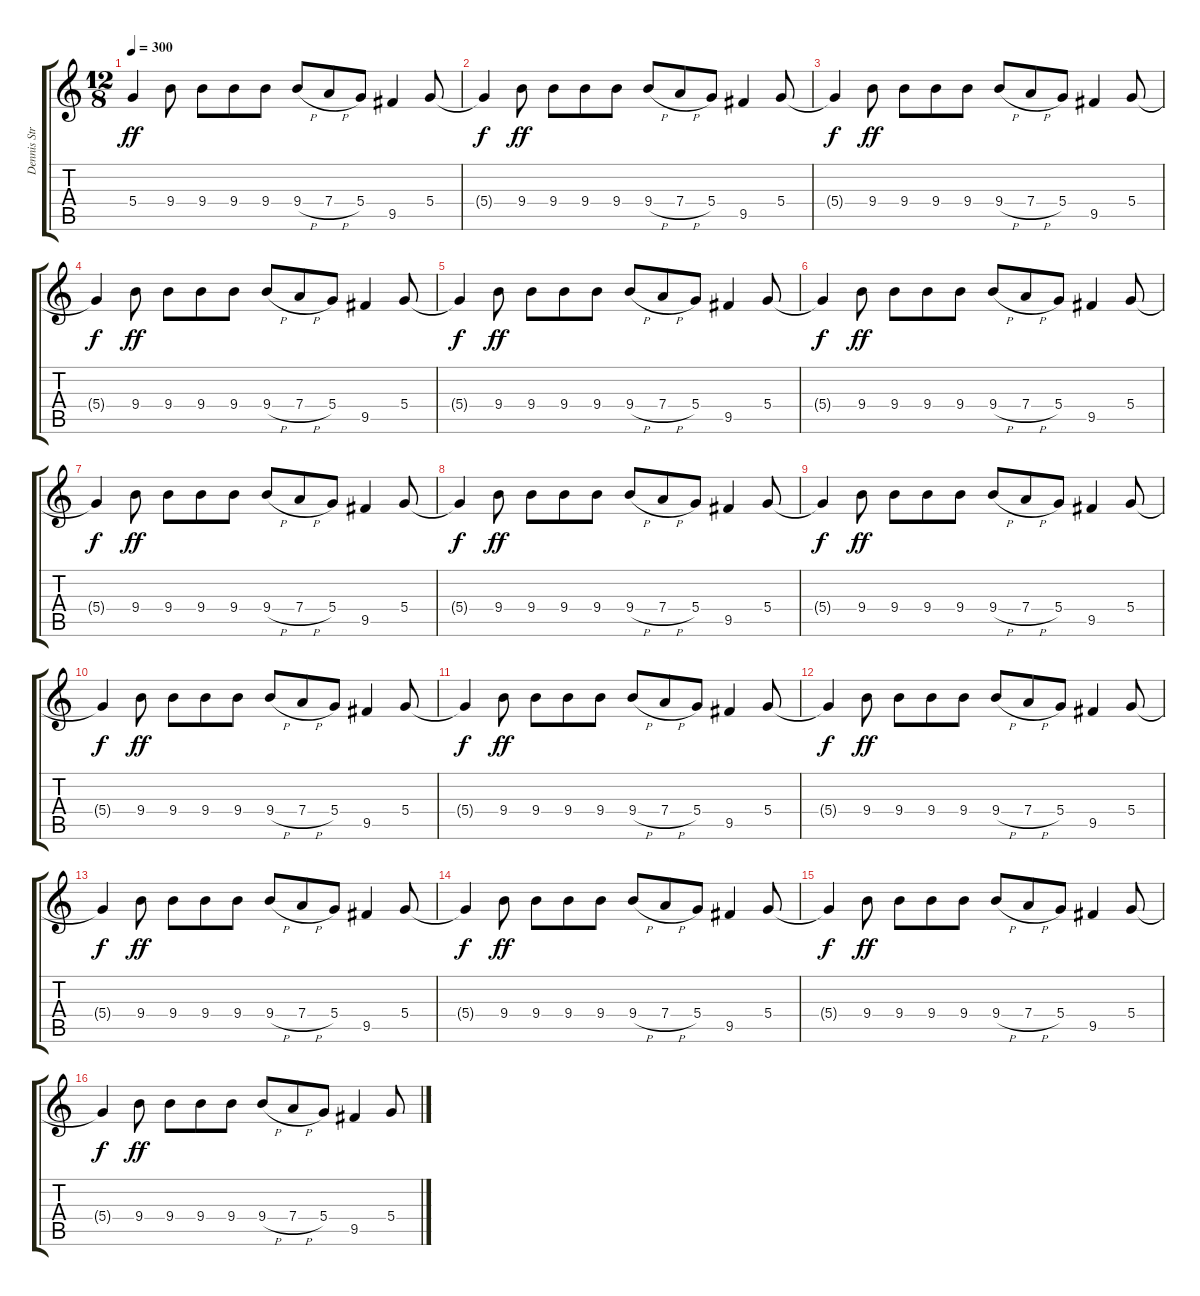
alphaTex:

\track ("Dennis Stratton" "Dennis Str") {instrument overdrivenguitar}
\staff {score tabs}
\tuning (E4 B3 G3 D3 A2 E2) {hide}
\ts (12 8)
\tempo 300
\clef g2
\ks c
5.4.4{dy ff} 9.4.8 9.4.8 9.4.8 9.4.8 9.4{h}.8 7.4{h}.8 5.4.8 9.5.4 5.4.8 |
5.4{t}.4{dy f} 9.4.8{dy ff} 9.4.8 9.4.8 9.4.8 9.4{h}.8 7.4{h}.8 5.4.8 9.5.4 5.4.8 |
5.4{t}.4{dy f} 9.4.8{dy ff} 9.4.8 9.4.8 9.4.8 9.4{h}.8 7.4{h}.8 5.4.8 9.5.4 5.4.8 |
5.4{t}.4{dy f} 9.4.8{dy ff} 9.4.8 9.4.8 9.4.8 9.4{h}.8 7.4{h}.8 5.4.8 9.5.4 5.4.8 |
5.4{t}.4{dy f} 9.4.8{dy ff} 9.4.8 9.4.8 9.4.8 9.4{h}.8 7.4{h}.8 5.4.8 9.5.4 5.4.8 |
5.4{t}.4{dy f} 9.4.8{dy ff} 9.4.8 9.4.8 9.4.8 9.4{h}.8 7.4{h}.8 5.4.8 9.5.4 5.4.8 |
5.4{t}.4{dy f} 9.4.8{dy ff} 9.4.8 9.4.8 9.4.8 9.4{h}.8 7.4{h}.8 5.4.8 9.5.4 5.4.8 |
5.4{t}.4{dy f} 9.4.8{dy ff} 9.4.8 9.4.8 9.4.8 9.4{h}.8 7.4{h}.8 5.4.8 9.5.4 5.4.8 |
5.4{t}.4{dy f} 9.4.8{dy ff} 9.4.8 9.4.8 9.4.8 9.4{h}.8 7.4{h}.8 5.4.8 9.5.4 5.4.8 |
5.4{t}.4{dy f} 9.4.8{dy ff} 9.4.8 9.4.8 9.4.8 9.4{h}.8 7.4{h}.8 5.4.8 9.5.4 5.4.8 |
5.4{t}.4{dy f} 9.4.8{dy ff} 9.4.8 9.4.8 9.4.8 9.4{h}.8 7.4{h}.8 5.4.8 9.5.4 5.4.8 |
5.4{t}.4{dy f} 9.4.8{dy ff} 9.4.8 9.4.8 9.4.8 9.4{h}.8 7.4{h}.8 5.4.8 9.5.4 5.4.8 |
5.4{t}.4{dy f} 9.4.8{dy ff} 9.4.8 9.4.8 9.4.8 9.4{h}.8 7.4{h}.8 5.4.8 9.5.4 5.4.8 |
5.4{t}.4{dy f} 9.4.8{dy ff} 9.4.8 9.4.8 9.4.8 9.4{h}.8 7.4{h}.8 5.4.8 9.5.4 5.4.8 |
5.4{t}.4{dy f} 9.4.8{dy ff} 9.4.8 9.4.8 9.4.8 9.4{h}.8 7.4{h}.8 5.4.8 9.5.4 5.4.8 |
5.4{t}.4{dy f} 9.4.8{dy ff} 9.4.8 9.4.8 9.4.8 9.4{h}.8 7.4{h}.8 5.4.8 9.5.4 5.4.8
